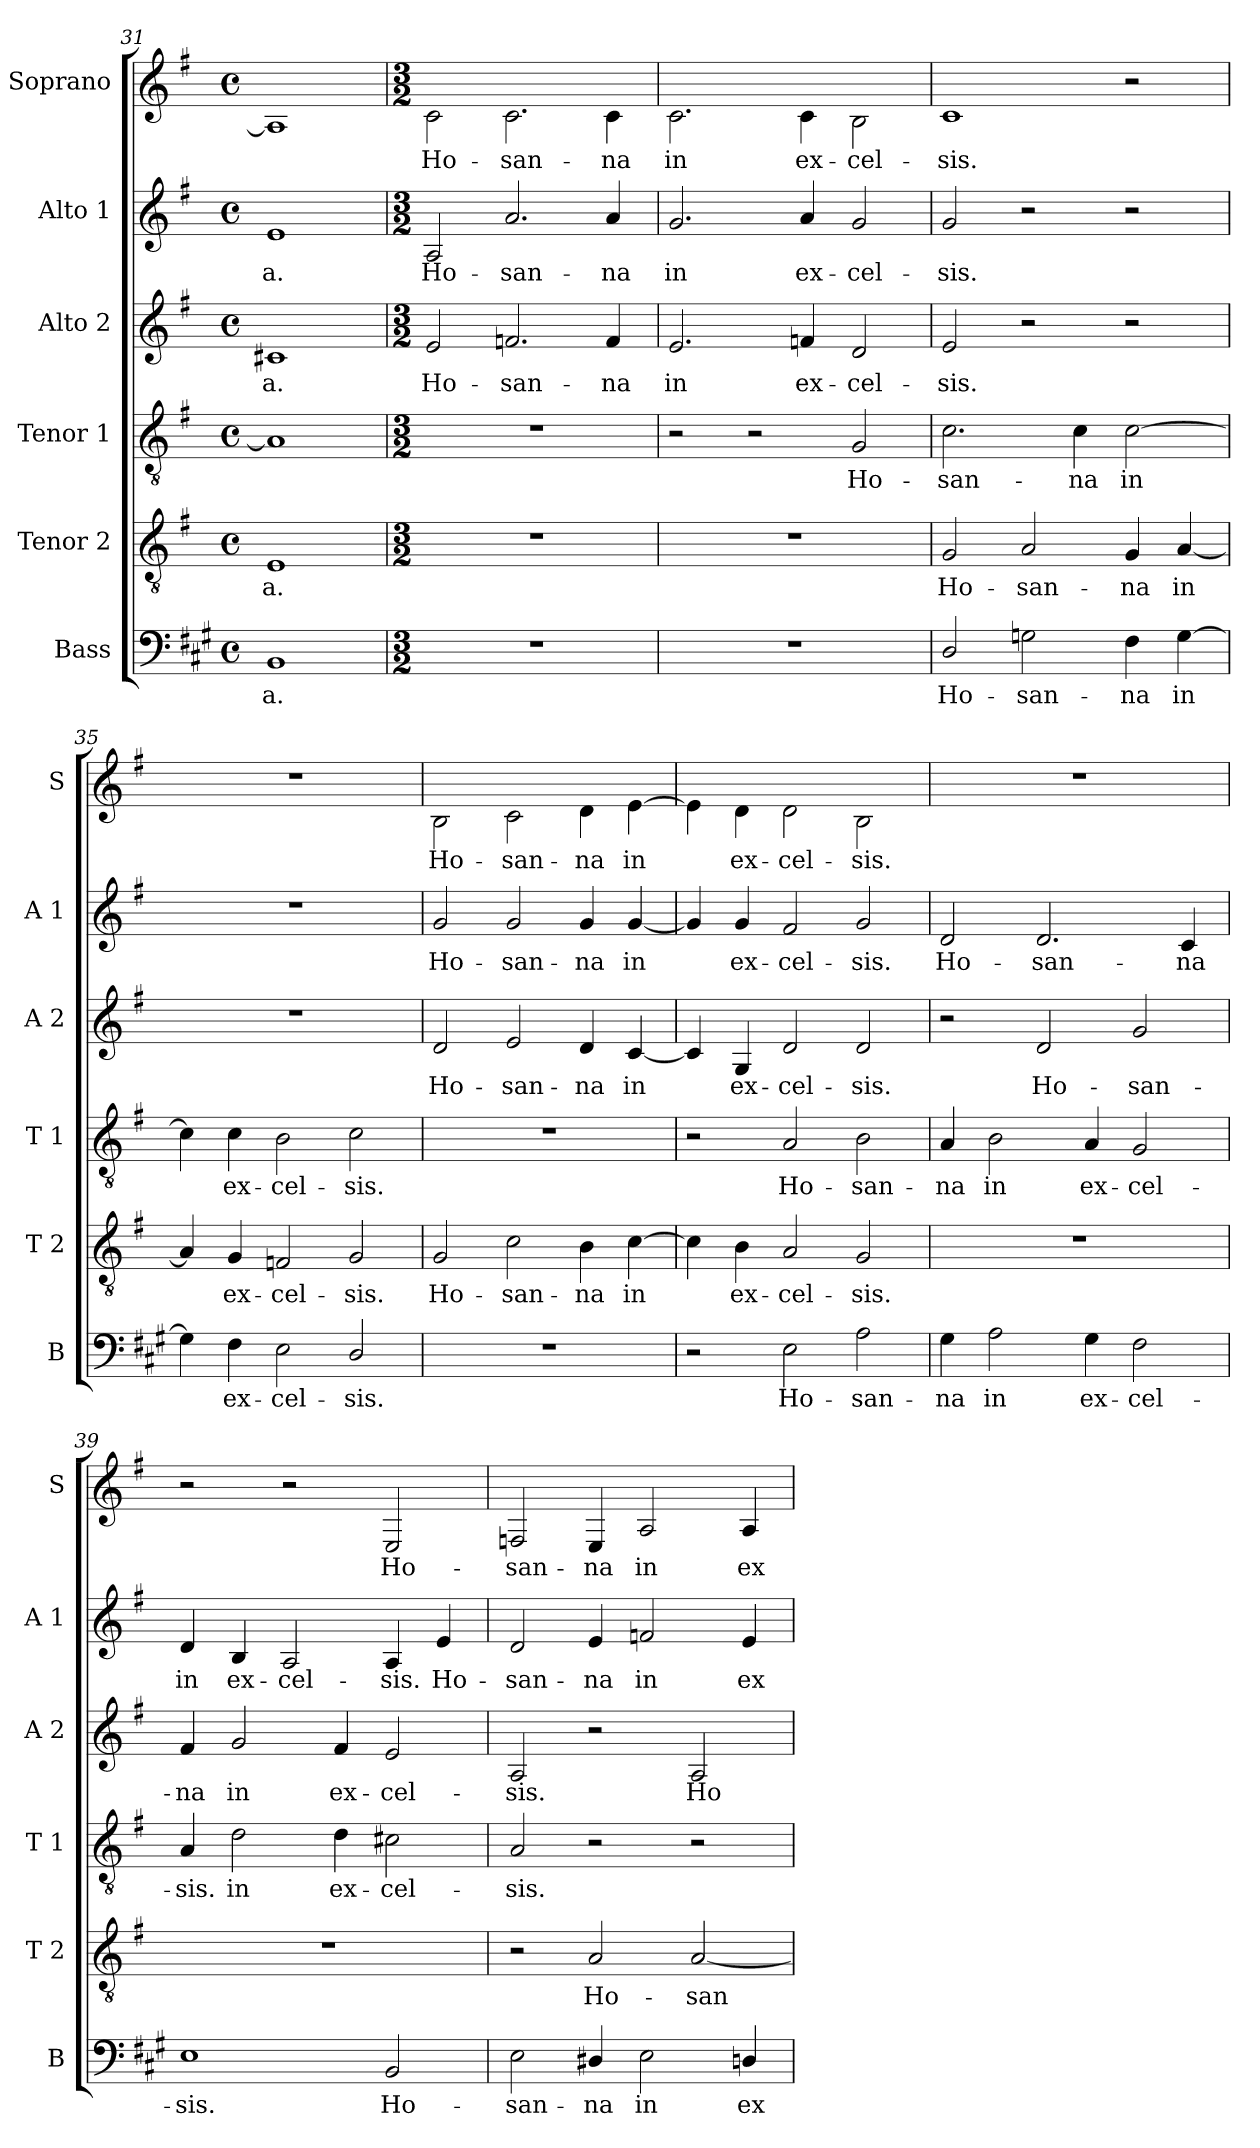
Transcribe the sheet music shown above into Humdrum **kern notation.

**kern	**text	**kern	**text	**kern	**text	**kern	**text	**kern	**text	**kern	**text
*part6	*part6	*part5	*part5	*part4	*part4	*part3	*part3	*part2	*part2	*part1	*part1
*staff6	*staff6	*staff5	*staff5	*staff4	*staff4	*staff3	*staff3	*staff2	*staff2	*staff1	*staff1
*I"Bass	*	*I"Tenor 2	*	*I"Tenor 1	*	*I"Alto 2	*	*I"Alto 1	*	*I"Soprano	*
*I'B	*	*I'T 2	*	*I'T 1	*	*I'A 2	*	*I'A 1	*	*I'S	*
*clefF4	*	*clefGv2	*	*clefGv2	*	*clefG2	*	*clefG2	*	*clefG2	*
*ITrd1c2	*	*	*	*	*	*	*	*	*	*ITrd-7c-12	*
*k[f#]	*	*k[f#]	*	*k[f#]	*	*k[f#]	*	*k[f#]	*	*k[f#]	*
*G:	*	*G:	*	*G:	*	*G:	*	*G:	*	*G:	*
*M4/4	*	*M4/4	*	*M4/4	*	*M4/4	*	*M4/4	*	*M4/4	*
*met(c)	*	*met(c)	*	*met(c)	*	*met(c)	*	*met(c)	*	*met(c)	*
=31	=31	=31	=31	=31	=31	=31	=31	=31	=31	=31	=31
1AA	-a.	1E	-a.	1A]	.	1c#X	-a.	1e	-a.	1a]	.
!!LO:PB:g=z
=32	=32	=32	=32	=32	=32	=32	=32	=32	=32	=32	=32
*M3/2	*	*M3/2	*	*M3/2	*	*M3/2	*	*M3/2	*	*M3/2	*
1.r	.	1.r	.	1.r	.	2e/	Ho-	2A/	Ho-	2cc\	Ho-
.	.	.	.	.	.	2.fn/	-san-	2.a/	-san-	2.cc\	-san-
.	.	.	.	.	.	4f/	-na	4a/	-na	4cc\	-na
=33	=33	=33	=33	=33	=33	=33	=33	=33	=33	=33	=33
1.r	.	1.r	.	2r	.	2.e/	in	2.g/	in	2.cc\	in
.	.	.	.	2r	.	.	.	.	.	.	.
.	.	.	.	.	.	4fn/	ex-	4a/	ex-	4cc\	ex-
.	.	.	.	2G/	Ho-	2d/	-cel-	2g/	-cel-	2b\	-cel-
=34	=34	=34	=34	=34	=34	=34	=34	=34	=34	=34	=34
2C/	Ho-	2G/	Ho-	2.c\	-san-	2e/	-sis.	2g/	-sis.	1cc	-sis.
2Fn\	-san-	2A/	-san-	.	.	2r	.	2r	.	.	.
.	.	.	.	4c\	-na	.	.	.	.	.	.
4E\	-na	4G/	-na	[2c\	in	2r	.	2r	.	2r	.
[4F\	in	[4A/	in	.	.	.	.	.	.	.	.
=35	=35	=35	=35	=35	=35	=35	=35	=35	=35	=35	=35
4F\]	.	4A/]	.	4c\]	.	1.r	.	1.r	.	1.r	.
4E\	ex-	4G/	ex-	4c\	ex-	.	.	.	.	.	.
2D\	-cel-	2Fn/	-cel-	2B\	-cel-	.	.	.	.	.	.
2C/	-sis.	2G/	-sis.	2c\	-sis.	.	.	.	.	.	.
=36	=36	=36	=36	=36	=36	=36	=36	=36	=36	=36	=36
1.r	.	2G/	Ho-	1.r	.	2d/	Ho-	2g/	Ho-	2b\	Ho-
.	.	2c\	-san-	.	.	2e/	-san-	2g/	-san-	2cc\	-san-
.	.	4B\	-na	.	.	4d/	-na	4g/	-na	4dd\	-na
.	.	[4c\	in	.	.	[4c/	in	[4g/	in	[4ee\	in
!!LO:LB:g=z
=37	=37	=37	=37	=37	=37	=37	=37	=37	=37	=37	=37
2r	.	4c\]	.	2r	.	4c/]	.	4g/]	.	4ee\]	.
.	.	4B\	ex-	.	.	4G/	ex-	4g/	ex-	4dd\	ex-
2D\	Ho-	2A/	-cel-	2A/	Ho-	2d/	-cel-	2f#/	-cel-	2dd\	-cel-
2G\	-san-	2G/	-sis.	2B\	-san-	2d/	-sis.	2g/	-sis.	2b\	-sis.
=38	=38	=38	=38	=38	=38	=38	=38	=38	=38	=38	=38
4F#\	-na	1.r	.	4A/	-na	2r	.	2d/	Ho-	1.r	.
2G\	in	.	.	2B\	in	.	.	.	.	.	.
.	.	.	.	.	.	2d/	Ho-	2.d/	-san-	.	.
4F#\	ex-	.	.	4A/	ex-	.	.	.	.	.	.
2E\	-cel-	.	.	2G/	-cel-	2g/	-san-	.	.	.	.
.	.	.	.	.	.	.	.	4c/	-na	.	.
=39	=39	=39	=39	=39	=39	=39	=39	=39	=39	=39	=39
1D	-sis.	1.r	.	4A/	-sis.	4f#/	-na	4d/	in	2r	.
.	.	.	.	2d\	in	2g/	in	4B/	ex-	.	.
.	.	.	.	.	.	.	.	2A/	-cel-	2r	.
.	.	.	.	4d\	ex-	4f#/	ex-	.	.	.	.
2AA/	Ho-	.	.	2c#X\	-cel-	2e/	-cel-	4A/	-sis.	2e/	Ho-
.	.	.	.	.	.	.	.	4e/	Ho-	.	.
=40	=40	=40	=40	=40	=40	=40	=40	=40	=40	=40	=40
2D\	-san-	2r	.	2A/	-sis.	2A/	-sis.	2d/	-san-	2fn/	-san-
4C#X/	-na	2A/	Ho-	2r	.	2r	.	4e/	-na	4e/	-na
2D\	in	.	.	.	.	.	.	2fn/	in	2a/	in
.	.	[2A/	-san-	2r	.	2A/	Ho-	.	.	.	.
4Cn/	ex-	.	.	.	.	.	.	4e/	ex-	4a/	ex-
=	=	=	=	=	=	=	=	=	=	=	=
*-	*-	*-	*-	*-	*-	*-	*-	*-	*-	*-	*-
